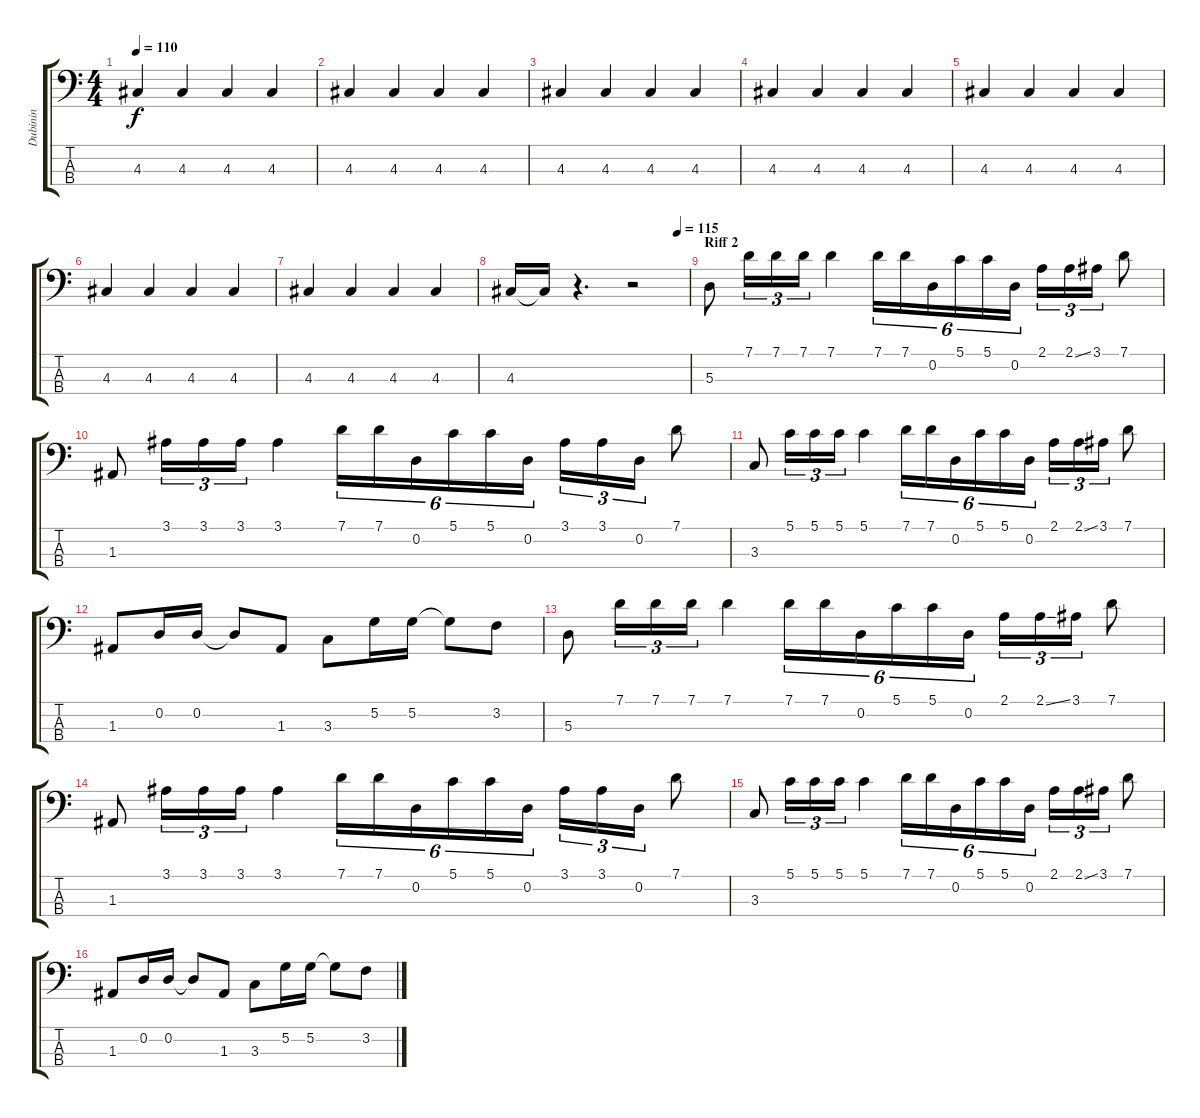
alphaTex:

\track ("Dubinin" "Dubinin") {instrument electricbassfinger}
\staff {score tabs}
\tuning (G2 D2 A1 E1) {hide}
\ts (4 4)
\tempo 110
\clef f4
\ks c
4.3.4{dy f} 4.3.4 4.3.4 4.3.4 |
4.3.4 4.3.4 4.3.4 4.3.4 |
4.3.4 4.3.4 4.3.4 4.3.4 |
4.3.4 4.3.4 4.3.4 4.3.4 |
4.3.4 4.3.4 4.3.4 4.3.4 |
4.3.4 4.3.4 4.3.4 4.3.4 |
4.3.4 4.3.4 4.3.4 4.3.4 |
\tempo (115 0.9375)
4.3.16 4.3{t}.16 r.4{d} r.2 |
\section ("" "Riff 2")
5.3.8 7.1.16{tu (3 2)} 7.1.16{tu (3 2)} 7.1.16{tu (3 2)} 7.1.4 7.1.16{tu (6 4)} 7.1.16{tu (6 4)} 0.2.16{tu (6 4)} 5.1.16{tu (6 4)} 5.1.16{tu (6 4)} 0.2.16{tu (6 4)} 2.1.16{tu (3 2)} 2.1{ss}.16{tu (3 2)} 3.1.16{tu (3 2)} 7.1.8 |
1.3.8 3.1.16{tu (3 2)} 3.1.16{tu (3 2)} 3.1.16{tu (3 2)} 3.1.4 7.1.16{tu (6 4)} 7.1.16{tu (6 4)} 0.2.16{tu (6 4)} 5.1.16{tu (6 4)} 5.1.16{tu (6 4)} 0.2.16{tu (6 4)} 3.1.16{tu (3 2)} 3.1.16{tu (3 2)} 0.2.16{tu (3 2)} 7.1.8 |
3.3.8 5.1.16{tu (3 2)} 5.1.16{tu (3 2)} 5.1.16{tu (3 2)} 5.1.4 7.1.16{tu (6 4)} 7.1.16{tu (6 4)} 0.2.16{tu (6 4)} 5.1.16{tu (6 4)} 5.1.16{tu (6 4)} 0.2.16{tu (6 4)} 2.1.16{tu (3 2)} 2.1{ss}.16{tu (3 2)} 3.1.16{tu (3 2)} 7.1.8 |
1.3.8 0.2.16 0.2.16 0.2{t}.8 1.3.8 3.3.8 5.2.16 5.2.16 5.2{t}.8 3.2.8 |
5.3.8 7.1.16{tu (3 2)} 7.1.16{tu (3 2)} 7.1.16{tu (3 2)} 7.1.4 7.1.16{tu (6 4)} 7.1.16{tu (6 4)} 0.2.16{tu (6 4)} 5.1.16{tu (6 4)} 5.1.16{tu (6 4)} 0.2.16{tu (6 4)} 2.1.16{tu (3 2)} 2.1{ss}.16{tu (3 2)} 3.1.16{tu (3 2)} 7.1.8 |
1.3.8 3.1.16{tu (3 2)} 3.1.16{tu (3 2)} 3.1.16{tu (3 2)} 3.1.4 7.1.16{tu (6 4)} 7.1.16{tu (6 4)} 0.2.16{tu (6 4)} 5.1.16{tu (6 4)} 5.1.16{tu (6 4)} 0.2.16{tu (6 4)} 3.1.16{tu (3 2)} 3.1.16{tu (3 2)} 0.2.16{tu (3 2)} 7.1.8 |
3.3.8 5.1.16{tu (3 2)} 5.1.16{tu (3 2)} 5.1.16{tu (3 2)} 5.1.4 7.1.16{tu (6 4)} 7.1.16{tu (6 4)} 0.2.16{tu (6 4)} 5.1.16{tu (6 4)} 5.1.16{tu (6 4)} 0.2.16{tu (6 4)} 2.1.16{tu (3 2)} 2.1{ss}.16{tu (3 2)} 3.1.16{tu (3 2)} 7.1.8 |
1.3.8 0.2.16 0.2.16 0.2{t}.8 1.3.8 3.3.8 5.2.16 5.2.16 5.2{t}.8 3.2.8
